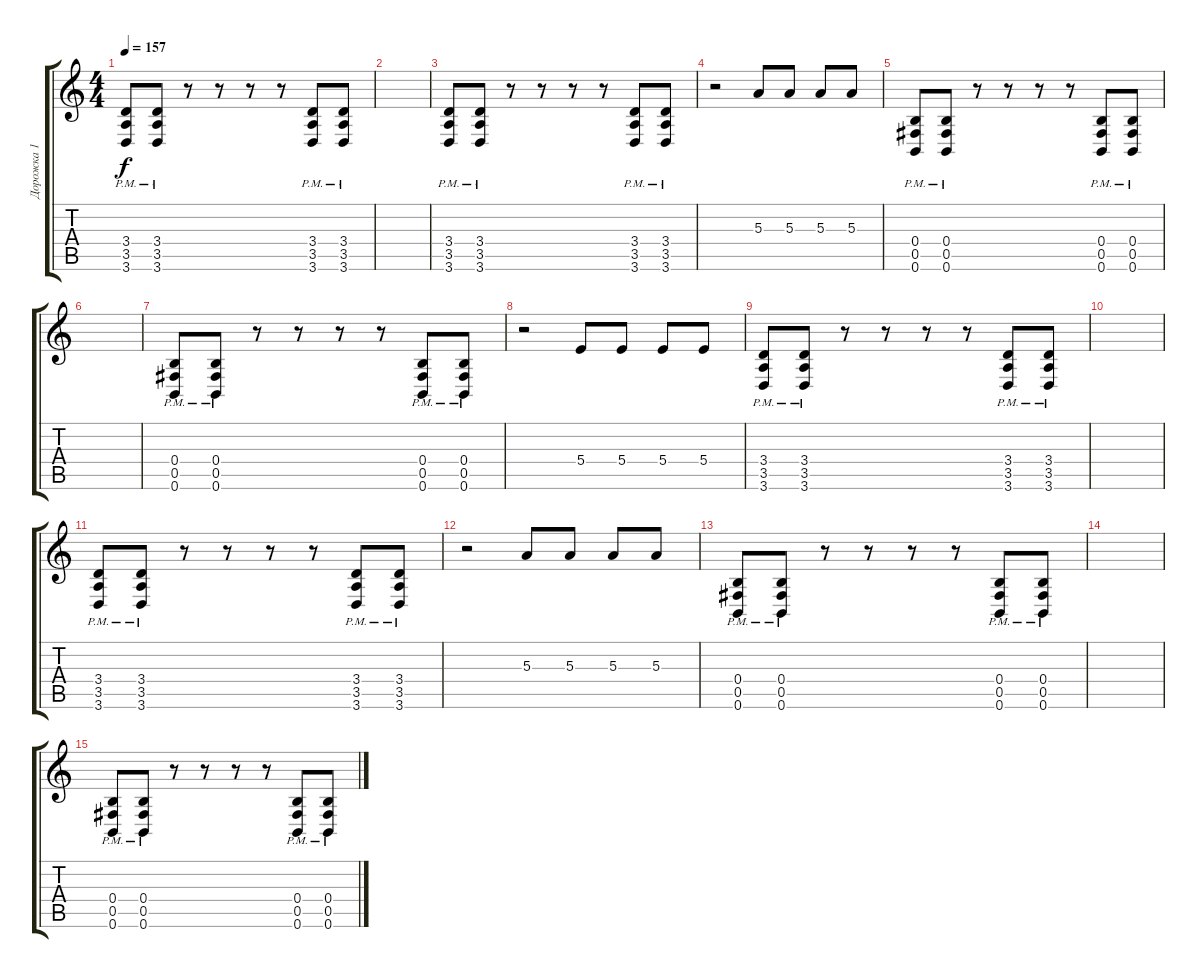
\track ("Дорожка 1" "Дорожка 1") {instrument distortionguitar}
\staff {score tabs}
\tuning (Db4 Ab3 E3 B2 Gb2 B1) {hide}
\ts (4 4)
\tempo 157
\clef g2
\ks c
(3.4{pm} 3.5{pm} 3.6{pm}).8{dy f} (3.4{pm} 3.5{pm} 3.6{pm}).8 r.8 r.8 r.8 r.8 (3.4{pm} 3.5{pm} 3.6{pm}).8 (3.4{pm} 3.5{pm} 3.6{pm}).8 |
|
(3.4{pm} 3.5{pm} 3.6{pm}).8 (3.4{pm} 3.5{pm} 3.6{pm}).8 r.8 r.8 r.8 r.8 (3.4{pm} 3.5{pm} 3.6{pm}).8 (3.4{pm} 3.5{pm} 3.6{pm}).8 |
r.2 5.3.8 5.3.8 5.3.8 5.3.8 |
(0.4{pm} 0.5{pm} 0.6{pm}).8 (0.4{pm} 0.5{pm} 0.6{pm}).8 r.8 r.8 r.8 r.8 (0.4{pm} 0.5{pm} 0.6{pm}).8 (0.4{pm} 0.5{pm} 0.6{pm}).8 |
|
(0.4{pm} 0.5{pm} 0.6{pm}).8 (0.4{pm} 0.5{pm} 0.6{pm}).8 r.8 r.8 r.8 r.8 (0.4{pm} 0.5{pm} 0.6{pm}).8 (0.4{pm} 0.5{pm} 0.6{pm}).8 |
r.2 5.4.8 5.4.8 5.4.8 5.4.8 |
(3.4{pm} 3.5{pm} 3.6{pm}).8 (3.4{pm} 3.5{pm} 3.6{pm}).8 r.8 r.8 r.8 r.8 (3.4{pm} 3.5{pm} 3.6{pm}).8 (3.4{pm} 3.5{pm} 3.6{pm}).8 |
|
(3.4{pm} 3.5{pm} 3.6{pm}).8 (3.4{pm} 3.5{pm} 3.6{pm}).8 r.8 r.8 r.8 r.8 (3.4{pm} 3.5{pm} 3.6{pm}).8 (3.4{pm} 3.5{pm} 3.6{pm}).8 |
r.2 5.3.8 5.3.8 5.3.8 5.3.8 |
(0.4{pm} 0.5{pm} 0.6{pm}).8 (0.4{pm} 0.5{pm} 0.6{pm}).8 r.8 r.8 r.8 r.8 (0.4{pm} 0.5{pm} 0.6{pm}).8 (0.4{pm} 0.5{pm} 0.6{pm}).8 |
|
(0.4{pm} 0.5{pm} 0.6{pm}).8 (0.4{pm} 0.5{pm} 0.6{pm}).8 r.8 r.8 r.8 r.8 (0.4{pm} 0.5{pm} 0.6{pm}).8 (0.4{pm} 0.5{pm} 0.6{pm}).8
